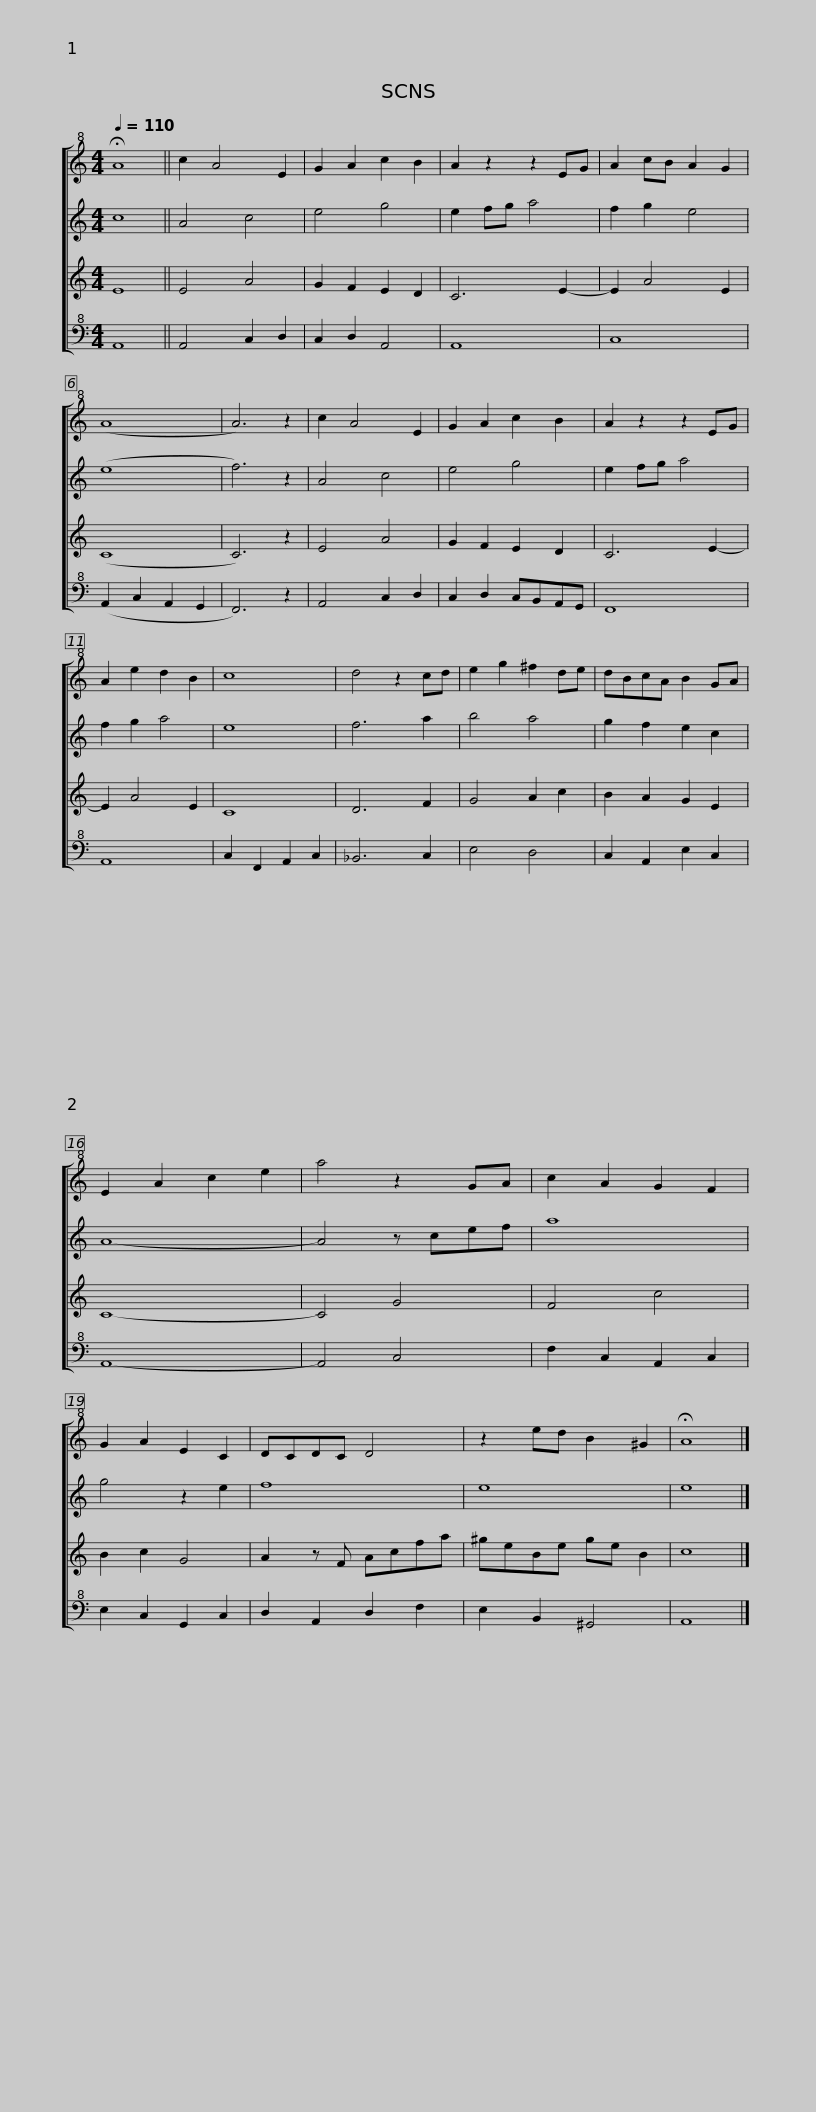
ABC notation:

X:1
%%score [ 1 2 3 4 ]
L:1/8
Q:1/4=110
M:4/4
I:linebreak $
K:C
V:1 treble+8
V:2 treble
V:3 treble
V:4 bass+8
V:1
 !fermata!A8 || c2 A4 E2 | G2 A2 c2 B2 | A2 z2 z2 EG | A2 cB A2 G2 | %5
 (A8 | A6) z2 | c2 A4 E2 |$ G2 A2 c2 B2 | A2 z2 z2 EG | %10
 A2 e2 d2 B2 | c8 | d4 z2 cd | e2 g2 ^f2 de | dBcA B2 GA |$ %15
 E2 A2 c2 e2 | a4 z2 GA | c2 A2 G2 F2 | G2 A2 E2 C2 | DCDC D4 | %20
 z2 ed B2 ^G2 | !fermata!A8 |] %22
V:2
 c8 || A4 c4 | e4 g4 | e2 fg a4 | f2 g2 e4 | %5
 (e8 | f6) z2 | A4 c4 |$ e4 g4 | e2 fg a4 | %10
 f2 g2 a4 | e8 | f6 a2 | b4 a4 | g2 f2 e2 c2 |$ %15
 A8- | A4 z cef | a8 | g4 z2 e2 | f8 | %20
 e8 | e8 |] %22
V:3
 E8 || E4 A4 | G2 F2 E2 D2 | C6 E2- | E2 A4 E2 | %5
 (C8 | C6) z2 | E4 A4 |$ G2 F2 E2 D2 | C6 E2- | %10
 E2 A4 E2 | C8 | D6 F2 | G4 A2 c2 | B2 A2 G2 E2 |$ %15
 C8- | C4 G4 | F4 c4 | B2 c2 G4 | A2 z F Acfa | %20
 ^geBe ge B2 | c8 |] %22
V:4
 A,,8 || A,,4 C,2 D,2 | C,2 D,2 A,,4 | A,,8 | C,8 | %5
 (A,,2 C,2 A,,2 G,,2 | F,,6) z2 | A,,4 C,2 D,2 |$ C,2 D,2 C,B,,A,,G,, | F,,8 | %10
 A,,8 | C,2 F,,2 A,,2 C,2 | _B,,6 C,2 | E,4 D,4 | C,2 A,,2 E,2 C,2 |$ %15
 A,,8- | A,,4 C,4 | F,2 C,2 A,,2 C,2 | E,2 C,2 G,,2 C,2 | D,2 A,,2 D,2 F,2 | %20
 E,2 B,,2 ^G,,4 | A,,8 |] %22
